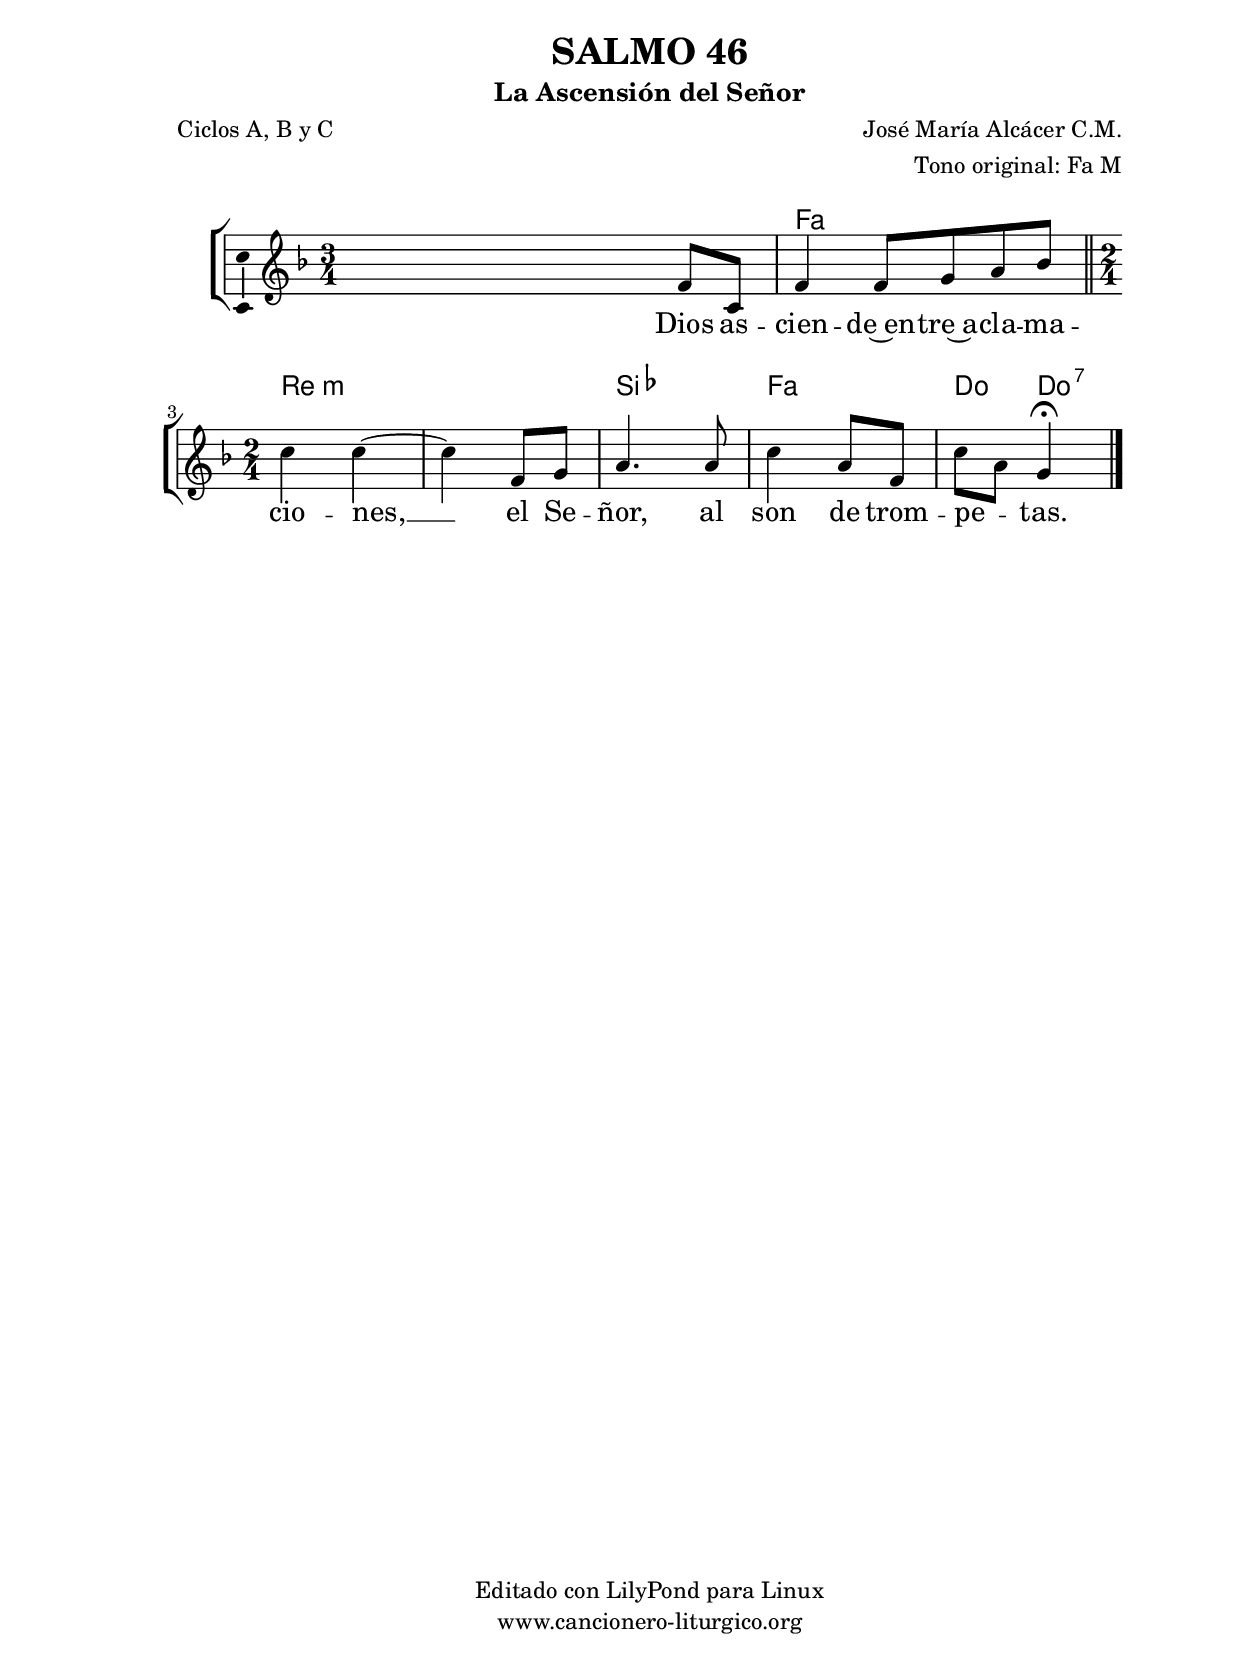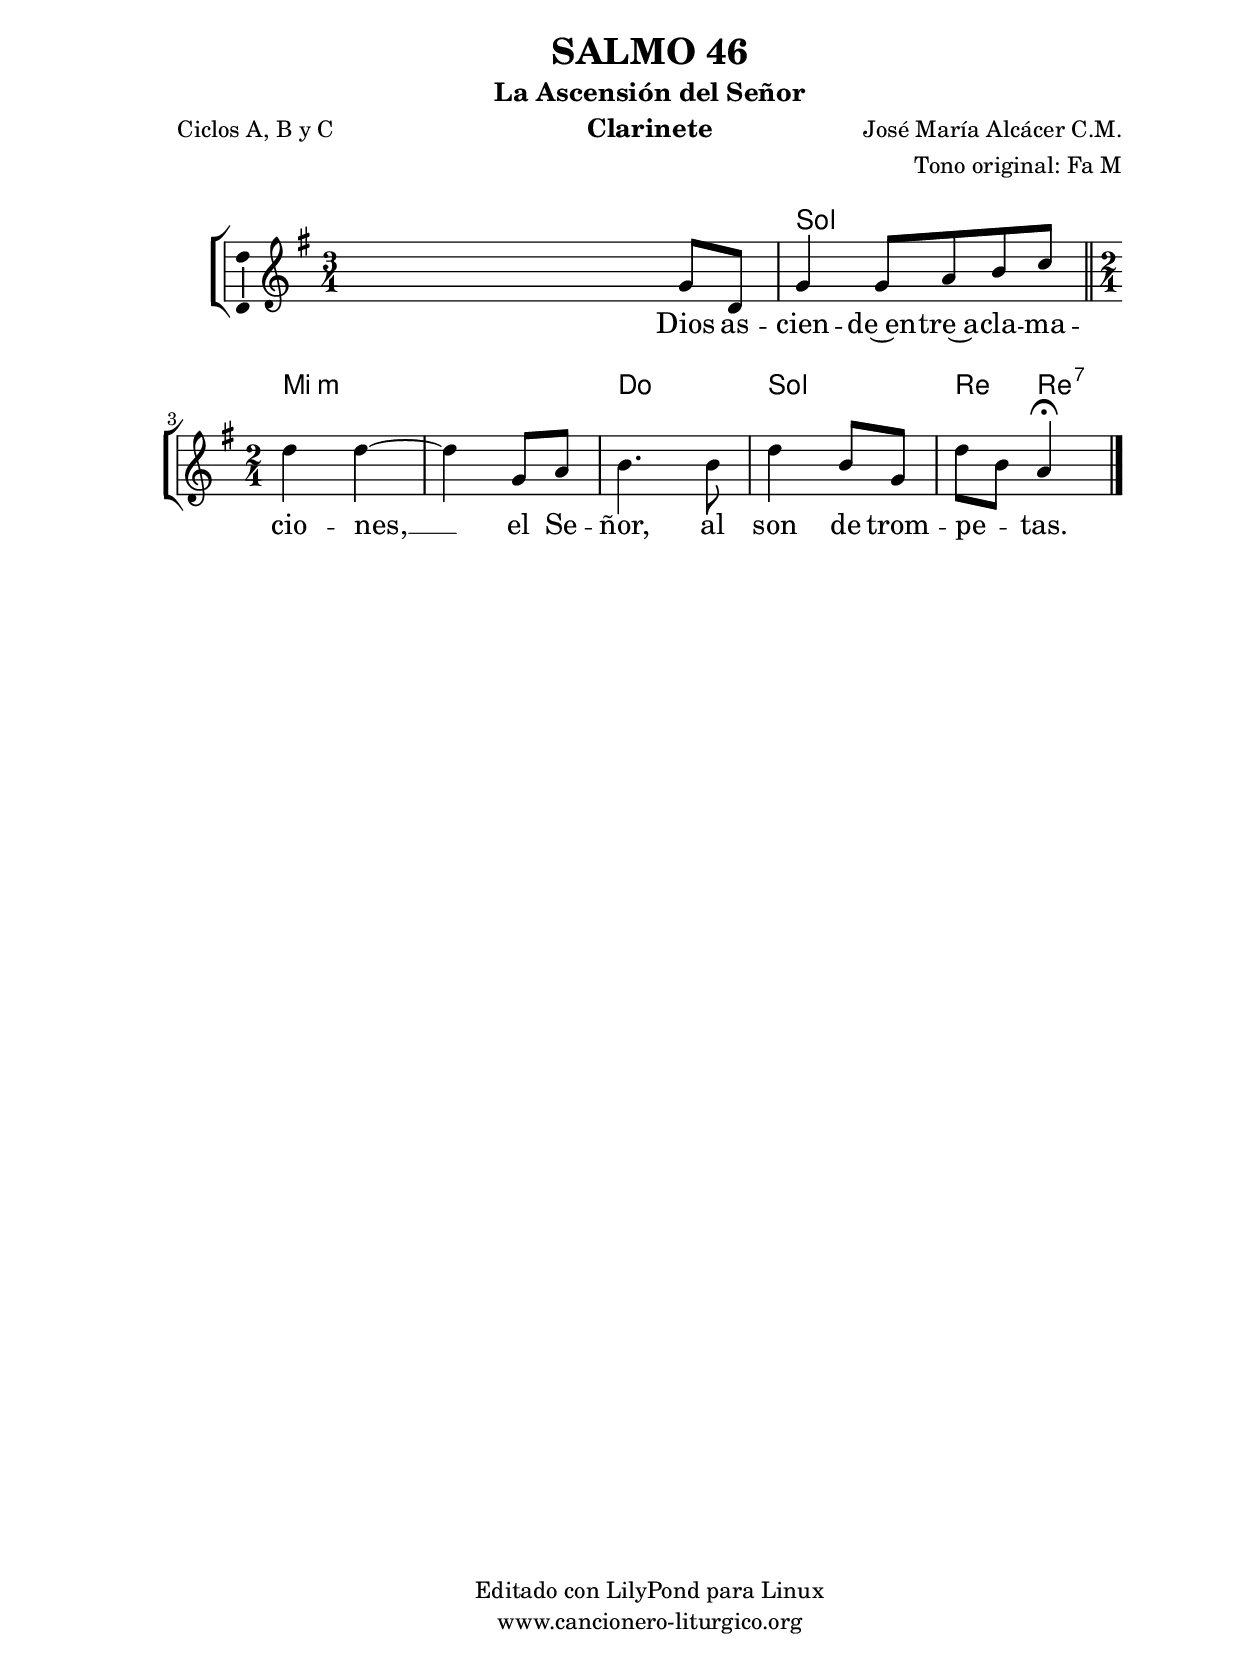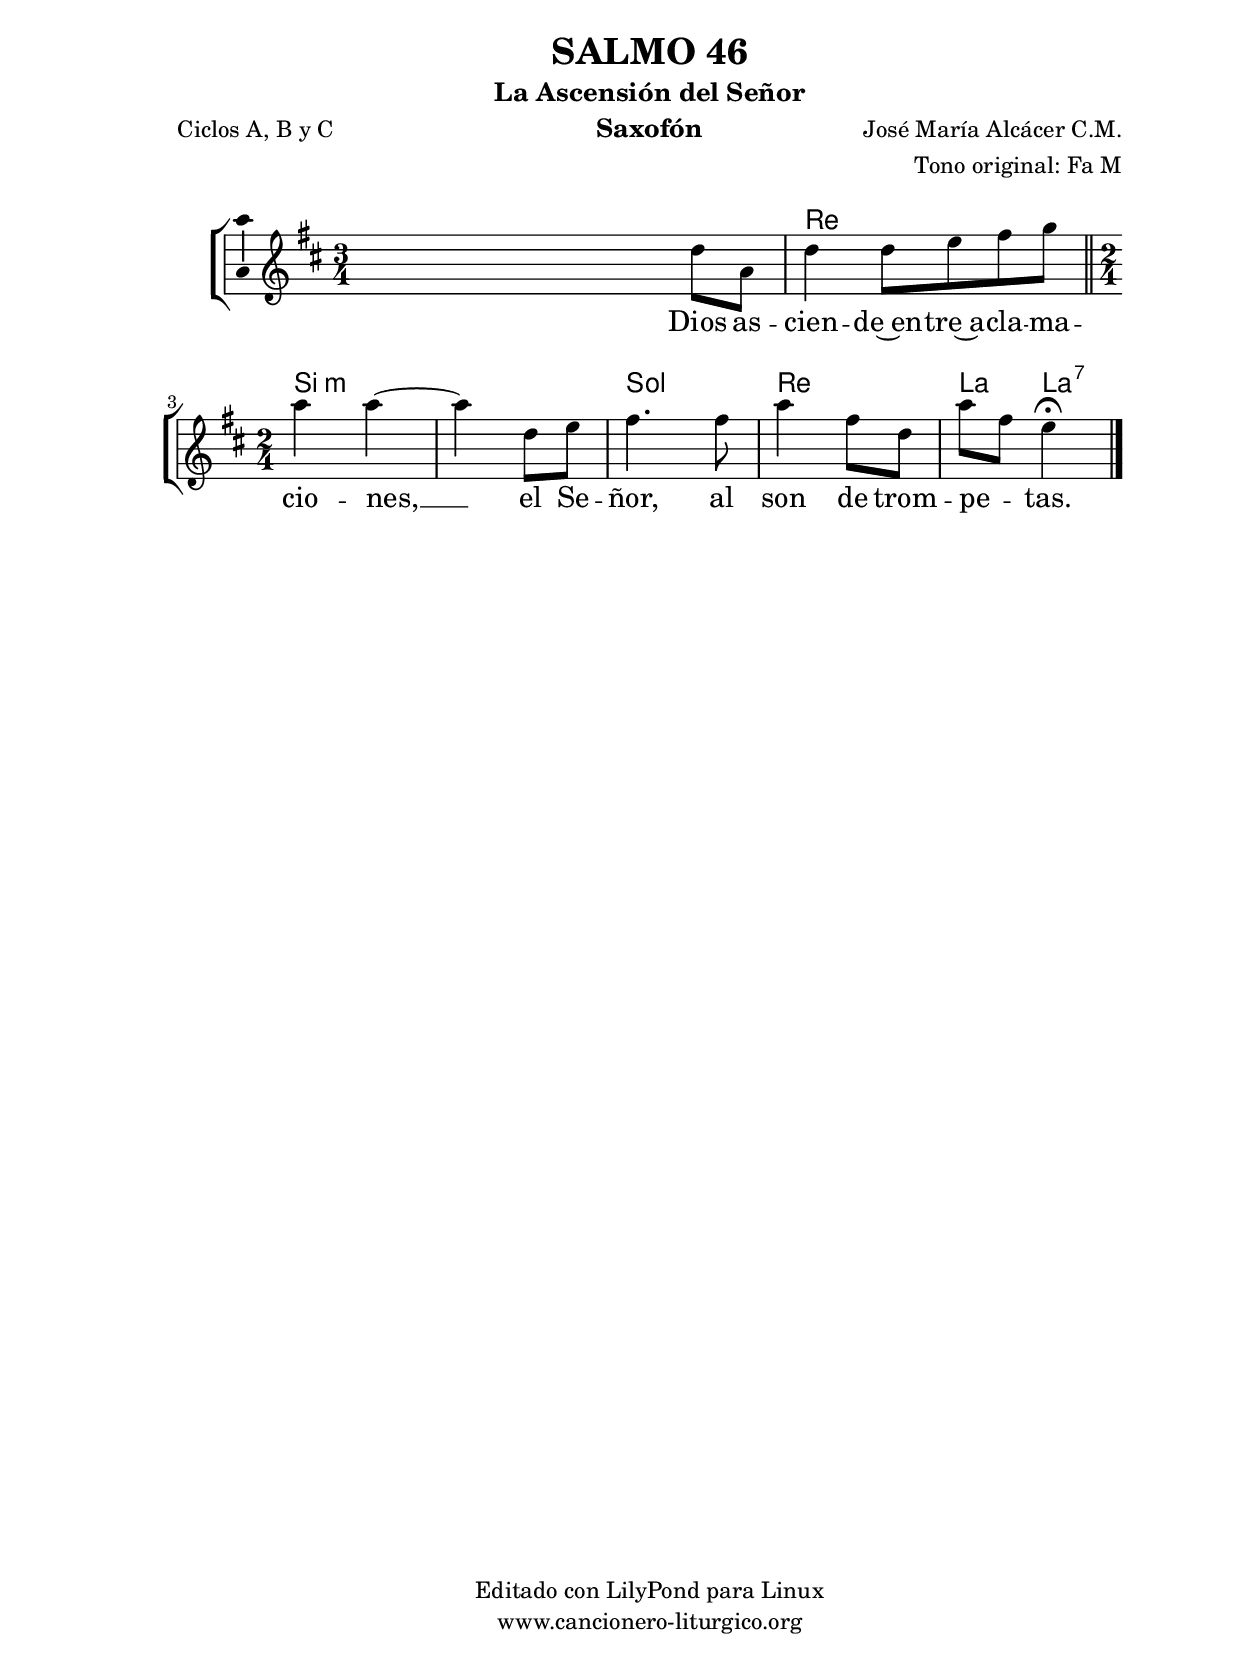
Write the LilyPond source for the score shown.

%
%para convertir .midi en .wav:
%timidity filename.midi -Ow -o finename.wav
%
%
%Para convertir de .wav a .mp3:
%lame -h -m j filename.wav
%
%
%para escuchar el midi:
%timidity nombrefichero.midi
%


%versión de lilypond para la que se ha escrito esta partitura:
\version "2.16.0"

	%Tamaño papel
	#(set-default-paper-size "a4")
	%Tamaño partitura
	#(set-global-staff-size 20)
	%No responde al pulsar sobre una nota
	#(ly:set-option 'point-and-click #f)

%parámetros del encabezamiento:
\header {
	title = "SALMO 46"
	subtitle = "La Ascensión del Señor"
	composer = "José María Alcácer C.M."
	poet = "Ciclos A, B y C"
	meter = ""
	arranger = "Tono original: Fa M"
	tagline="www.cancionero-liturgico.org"
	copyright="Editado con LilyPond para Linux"
	}

%parámetros asociados al papel:
\paper  {
	oddHeaderMarkup = \markup {\fill-line { \on-the-fly #not-first-page \fromproperty #'header:title \on-the-fly #not-first-page \fromproperty #'header:composer }}
	evenHeaderMarkup = \markup {\fill-line { \fromproperty #'header:composer \fromproperty #'header:title }}
	#(set-paper-size "a4")
	print-page-number = ##f
	first-page-number = 1
	print-first-page-number = ##f
%	head-separation = 3.0 \cm
	top-margin = 2.0 \cm
	bottom-margin = 0.5\cm
%%%	bottom-margin = -1.0\cm
	left-margin = 3.0 \cm
	line-width = 16.0 \cm 
	indent = 8\mm
	interscoreline = 2.\mm
	between-system-space = 15\mm
%	para que las partituras no llenen la hoja:
	ragged-bottom = ##t
%	idem para la última hoja:
	ragged-last-bottom = ##f
%	para que las partituras llenen el ancho del papel:
	ragged-last = ##f
	after-title-space = 2.5 \cm
%page-count=1
%system-count=8

	%Flexible Vertical Spacing
%	markup-markup-spacing =
%	#'((basic-distance . 15) (minimum-distance . 15) (padding . 3))
	markup-system-spacing =
	#'((basic-distance . 15) (minimum-distance . 15) (padding . 3))
	system-system-spacing =
	#'((basic-distance . 15) (minimum-distance . 15) (padding . 3))
	score-system-spacing =
	#'((basic-distance . 15) (minimum-distance . 15) (padding . 5))
%	top-system-spacing = % header
%	#'((basic-distance . 8) (minimum-distance . 0) (padding . 3))
%	top-markup-spacing =
%	#'((basic-distance . 20) (minimum-distance . 20) (padding . 3))
	last-bottom-spacing = % footer
	#'((basic-distance . 5) (minimum-distance . 5) (padding . 3))
%	score-markup-spacing =
%	#'((basic-distance . 16) (minimum-distance . 13) (padding . 3))

	}


%parámetros que afectan a toda la partitura:
global =  {
	%clave de sol (G):
	\clef G
	%armadura:
%	\transpose f g
	\key f \major
	\tempo 4=69
	\set Score.tempoHideNote = ##t
	}


acordes = {
	\italianChords
	\chordmode {
%	\transpose f g
{

s2.
f2. d2:m s bes f c4 c:7

	}
	}
}

melodia = 
%	\transpose f g
{
	\relative c'{

\time 3/4
s2 f8 c
f4 f8 g a bes

\bar "||"
\time 2/4
c4 c~
c4 f,8 g
a4. a8
c4 a8 f
c'8 a g4 \fermata

	\bar "|."
	}
	}


texto = \lyricmode {
Dios as -- cien -- de~en -- tre~a -- cla -- ma -- cio -- nes, __
el Se -- ñor, al son de trom -- pe -- _ tas.
	}


acordesStaff = \context ChordNames = acordesStaff <<
	\set chordChanges = ##t
	\acordes
	>>


vozStaff = \context Voice = vozStaff
\with {\consists "Ambitus_engraver"}
<<
%	\set Staff.instrumentName = ""
%	\set Staff.shortInstrumentName = ""
%	\set Staff.midiInstrument = #"clarinet"
%	\set Staff.midiInstrument = #"cello"
%	\set Staff.midiInstrument = #"flute"
	\set Staff.midiInstrument = #"electric guitar (jazz)"
%	\set Staff.midiInstrument = #"english horn"
%	\set Staff.midiInstrument = #"violin"
%	\set Staff.midiInstrument = #"glockenspiel"
	\set Staff.midiMinimumVolume = #0.7
	\set Staff.midiMaximumVolume = #0.9
	\global
	\melodia
	>>


textoStaff = \context Lyrics = textoStaff <<
	\lyricsto vozStaff \texto
	>>

\book {
	\score {
		\context ChoirStaff {
			\override StaffGroup.SystemStartBracket #'collapse-height = #1
			\override Score.SystemStartBar #'collapse-height = #1
			<<
			\acordesStaff
			\vozStaff
			\textoStaff
			>>
			}
		\layout {
	    		\context {
				\Lyrics
				\override LyricText #'font-size = #2
				}
	   		 \context {
				\Score
				%fontSize = #3
				\override StaffSymbol #'staff-space = #(magstep +3)
				%\override Beam #'thickness = #0.55
				%\override SpacingSpanner #'spacing-increment = #1.0
				%\override Slur #'height-limit = #1.5
				}
			}
		}
	\score {
		\unfoldRepeats
		\context ChoirStaff {
			<<
			\acordesStaff
			\vozStaff
			>>
			}
		\midi {
	  		\context {
	  			\Score
				tempoWholesPerMinute = #(ly:make-moment 70 4)
				}
			}
		}
	}

%Partitura para clarinete
#(define output-suffix "C")
\book {
	\header{
		instrument = "Clarinete"
		}
	\score {
		\context ChoirStaff {
			\override StaffGroup.SystemStartBracket #'collapse-height = #1
			\override Score.SystemStartBar #'collapse-height = #1
\transpose c d
			<<
			\acordesStaff
			\vozStaff
			\textoStaff
			>>
			}
		\layout {
	    		\context {
				\Lyrics
				\override LyricText #'font-size = #2
				}
	   		 \context {
				\Score
				%fontSize = #3
				\override StaffSymbol #'staff-space = #(magstep +3)
				%\override Beam #'thickness = #0.55
				%\override SpacingSpanner #'spacing-increment = #1.0
				%\override Slur #'height-limit = #1.5
				}
			}
		}
	}

%Partitura para saxofón
#(define output-suffix "S")
\book {
	\header{
		instrument = "Saxofón"
		}
	\score {
		\context ChoirStaff {
			\override StaffGroup.SystemStartBracket #'collapse-height = #1
			\override Score.SystemStartBar #'collapse-height = #1
\transpose c a
			<<
			\acordesStaff
			\vozStaff
			\textoStaff
			>>
			}
		\layout {
	    		\context {
				\Lyrics
				\override LyricText #'font-size = #2
				}
	   		 \context {
				\Score
				%fontSize = #3
				\override StaffSymbol #'staff-space = #(magstep +3)
				%\override Beam #'thickness = #0.55
				%\override SpacingSpanner #'spacing-increment = #1.0
				%\override Slur #'height-limit = #1.5
				}
			}
		}
	}

